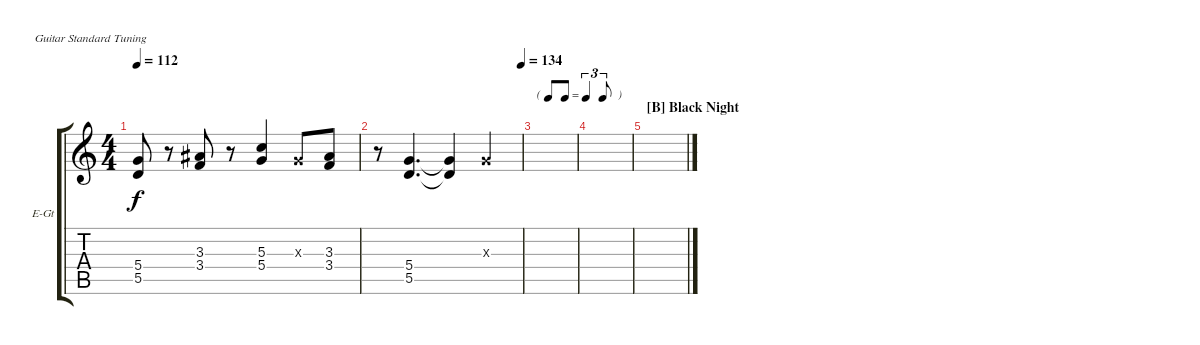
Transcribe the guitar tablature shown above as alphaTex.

\bracketExtendMode groupsimilarinstruments
\firstSystemTrackNameOrientation horizontal
\otherSystemsTrackNameOrientation horizontal
\track ("Ritchie 2" "E-Gt") {instrument overdrivenguitar}
\staff {score tabs}
\tuning (E4 B3 G3 D3 A2 E2)
\ts (4 4)
\tempo 112
\clef g2
\ks c
(5.4 5.5).8{dy f} r.8 (3.3 3.4).8 r.8 (5.3 5.4).4 0.3{x}.8 (3.3 3.4).8 |
\tempo (134 1)
r.8 (5.4 5.5).4{d} (5.4{t} 5.5{t}).4 0.3{x}.4 |
\tf triplet8th
|
|
\section ("B" "Black Night")
